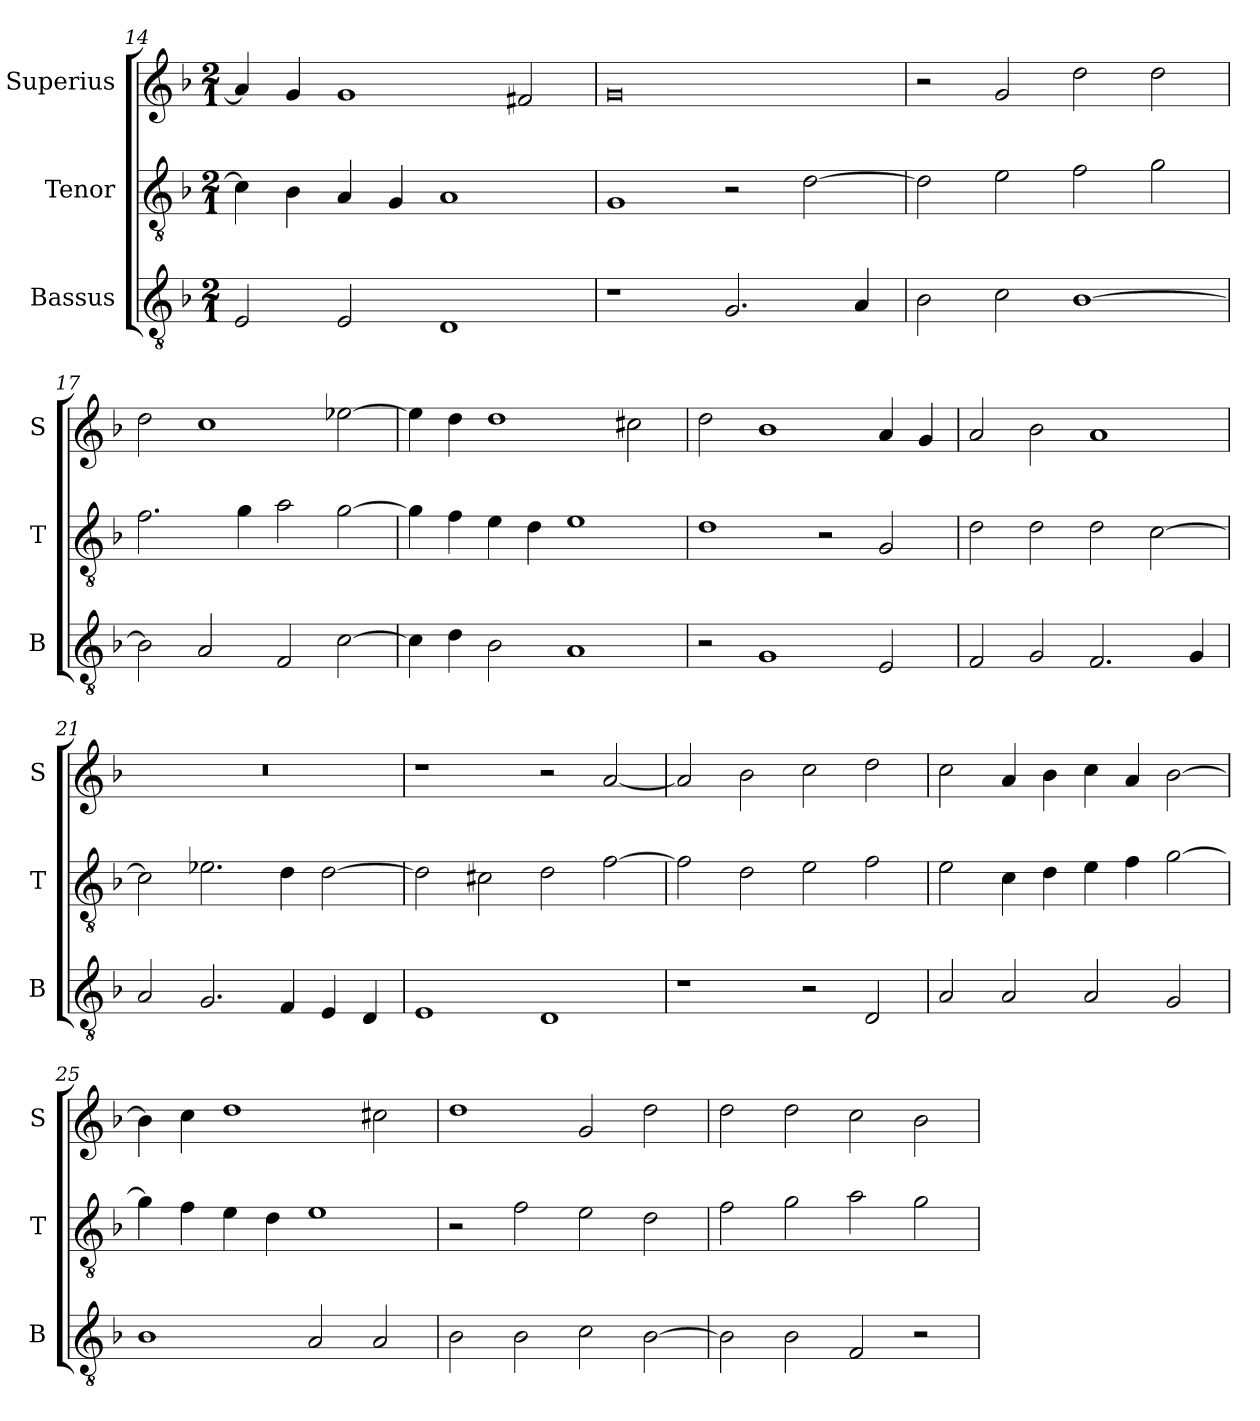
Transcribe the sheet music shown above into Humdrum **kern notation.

**kern	**kern	**kern
*part3	*part2	*part1
*staff3	*staff2	*staff1
*I"Bassus	*I"Tenor	*I"Superius
*I'B	*I'T	*I'S
*clefGv2	*clefGv2	*clefG2
*k[b-]	*k[b-]	*k[b-]
*F:	*F:	*F:
*M2/1	*M2/1	*M2/1
=14	=14	=14
2E	4c]	4a]
.	4B-	4g
2E	4A	1g
.	4G	.
1D	1A	.
.	.	2f#X
=15	=15	=15
1r	1G	0g
2.G	2r	.
.	[2d	.
4A	.	.
=16	=16	=16
2B-	2d]	2r
2c	2e	2g
[1B-	2f	2dd
.	2g	2dd
=17	=17	=17
2B-]	2.f	2dd
2A	.	1cc
.	4g	.
2F	2a	.
[2c	[2g	[2ee-X
=18	=18	=18
4c]	4g]	4ee-]
4d	4f	4dd
2B-	4e	1dd
.	4d	.
1A	1e	.
.	.	2cc#X
=19	=19	=19
2r	1d	2dd
1G	.	1b-
.	2r	.
2E	2G	4a
.	.	4g
=20	=20	=20
2F	2d	2a
2G	2d	2b-
2.F	2d	1a
.	[2c	.
4G	.	.
=21	=21	=21
2A	2c]	0r
2.G	2.e-X	.
4F	4d	.
4E	[2d	.
4D	.	.
=22	=22	=22
1E	2d]	1r
.	2c#X	.
1D	2d	2r
.	[2f	[2a
=23	=23	=23
1r	2f]	2a]
.	2d	2b-
2r	2e	2cc
2D	2f	2dd
=24	=24	=24
2A	2e	2cc
2A	4c	4a
.	4d	4b-
2A	4e	4cc
.	4f	4a
2G	[2g	[2b-
=25	=25	=25
1B-	4g]	4b-]
.	4f	4cc
.	4e	1dd
.	4d	.
2A	1e	.
2A	.	2cc#X
=26	=26	=26
2B-	2r	1dd
2B-	2f	.
2c	2e	2g
[2B-	2d	2dd
=27	=27	=27
2B-]	2f	2dd
2B-	2g	2dd
2F	2a	2cc
2r	2g	2b-
=	=	=
*-	*-	*-
